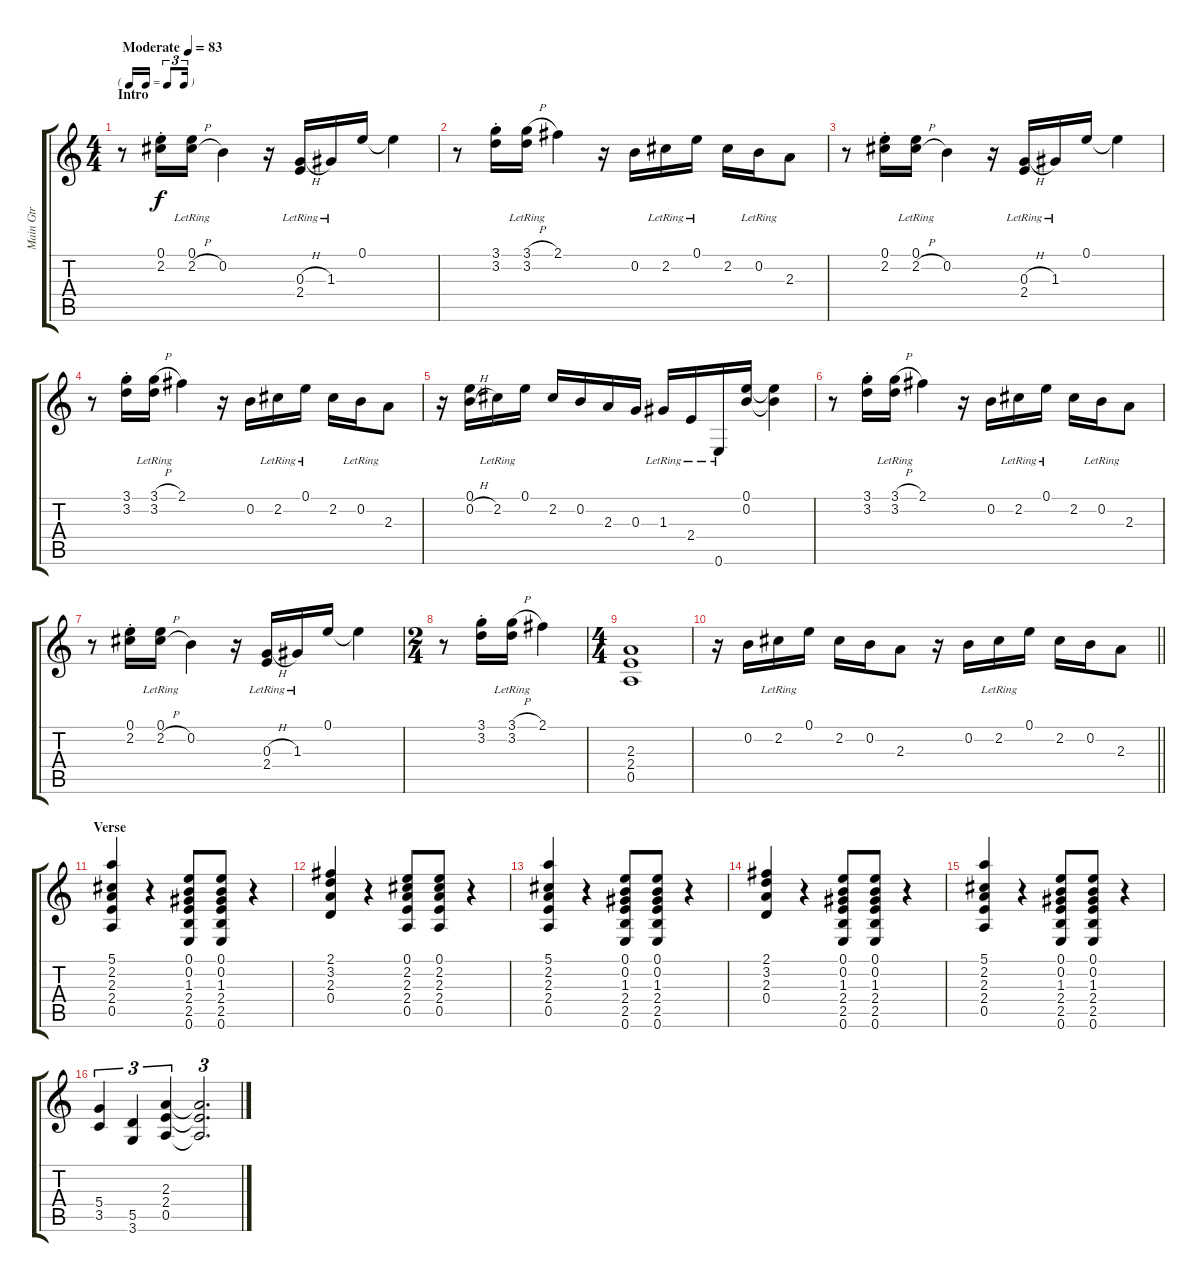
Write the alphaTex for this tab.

\track ("Main Gtr" "Main Gtr") {instrument overdrivenguitar}
\staff {score tabs}
\tuning (E4 B3 G3 D3 A2 E2) {hide}
\ts (4 4)
\tf triplet16th
\section ("" "Intro")
\tempo (83 "Moderate")
\clef g2
\ks c
r.8{dy f instrument overdrivenguitar} (0.1{st} 2.2{st}).16 (0.1{lr} 2.2{h}).16 0.2.4 r.16 (0.3{h} 2.4{lr}).16 1.3{lr}.16 0.1.16 0.1{t}.4 |
r.8 (3.1 3.2{st}).16 (3.1{h} 3.2{lr}).16 2.1.4 r.16 0.2.16 2.2{lr}.16 0.1{lr}.16 2.2.16 0.2{lr}.16 2.3.8 |
r.8 (0.1{st} 2.2{st}).16 (0.1{lr} 2.2{h}).16 0.2.4 r.16 (0.3{h} 2.4{lr}).16 1.3{lr}.16 0.1.16 0.1{t}.4 |
r.8 (3.1 3.2{st}).16 (3.1{h} 3.2{lr}).16 2.1.4 r.16 0.2.16 2.2{lr}.16 0.1{lr}.16 2.2.16 0.2{lr}.16 2.3.8 |
r.16 (0.1 0.2{h}).16 2.2{lr}.16 0.1.16 2.2.16 0.2.16 2.3.16 0.3.16 1.3{lr}.16 2.4{lr}.16 0.6{lr}.16 (0.1 0.2).16 (0.1{t} 0.2{t}).4 |
r.8 (3.1 3.2{st}).16 (3.1{h} 3.2{lr}).16 2.1.4 r.16 0.2.16 2.2{lr}.16 0.1{lr}.16 2.2.16 0.2{lr}.16 2.3.8 |
r.8 (0.1{st} 2.2{st}).16 (0.1{lr} 2.2{h}).16 0.2.4 r.16 (0.3{h} 2.4{lr}).16 1.3{lr}.16 0.1.16 0.1{t}.4 |
\ts (2 4)
r.8 (3.1 3.2{st}).16 (3.1{h} 3.2{lr}).16 2.1.4 |
\ts (4 4)
(2.3 2.4 0.5).1 |
\barLineRight lightlight
r.16 0.2.16 2.2{lr}.16 0.1.16 2.2.16 0.2.16 2.3.8 r.16 0.2.16 2.2{lr}.16 0.1.16 2.2.16 0.2.16 2.3.8 |
\section ("" "Verse")
(5.1 2.2 2.3 2.4 0.5).4 r.4 (0.1 0.2 1.3 2.4 2.5 0.6).8 (0.1 0.2 1.3 2.4 2.5 0.6).8 r.4 |
(2.1 3.2 2.3 0.4).4 r.4 (0.1 2.2 2.3 2.4 0.5).8 (0.1 2.2 2.3 2.4 0.5).8 r.4 |
(5.1 2.2 2.3 2.4 0.5).4 r.4 (0.1 0.2 1.3 2.4 2.5 0.6).8 (0.1 0.2 1.3 2.4 2.5 0.6).8 r.4 |
(2.1 3.2 2.3 0.4).4 r.4 (0.1 0.2 1.3 2.4 2.5 0.6).8 (0.1 0.2 1.3 2.4 2.5 0.6).8 r.4 |
(5.1 2.2 2.3 2.4 0.5).4 r.4 (0.1 0.2 1.3 2.4 2.5 0.6).8 (0.1 0.2 1.3 2.4 2.5 0.6).8 r.4 |
(5.4 3.5).4{tu (3 2)} (5.5 3.6).4{tu (3 2)} (2.3 2.4 0.5).4{tu (3 2)} (2.3{t} 2.4{t} 0.5{t}).2{d tu (3 2)}
